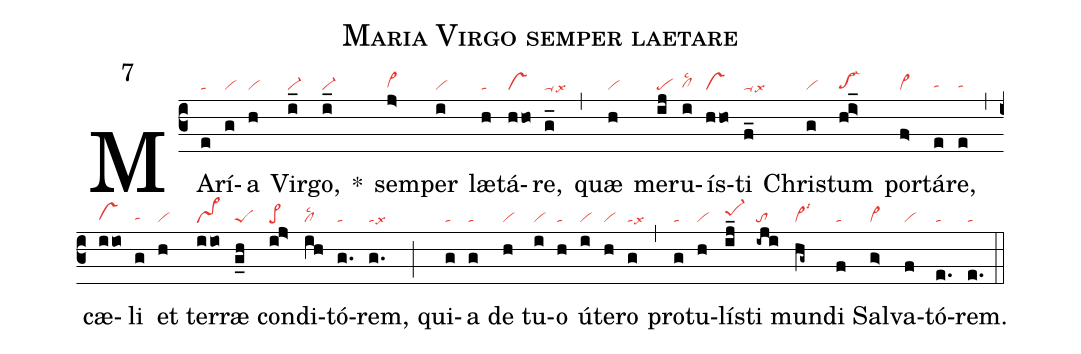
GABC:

name: Maria Virgo semper laetare;
mode: 7;
nabc-lines: 1;
%%
(c3)
MA(e|ta)rí(g|vi)a(h|vi) Vir(i_|vi-)go,(i_|vi-) *()
sem(j>|vi>hg)per(i|vi) læ(h|ta)tá(hho|vs)re,(g_|ta-lsx6) (,)
quæ(h|vi) me(ij|pe)ru(i|clhglsc2)ís(hho|vs)ti(f_|ta-lsx6) Chris(g|vi)tum(h!i>_|pe->hg) por(f>|vi>)tá(e|tahg)re,(e|tahg) (,)
cæ(iio|vshg)li(g|tahg) et(h|vi) ter(iio|vs>)ræ(g_h|peS) con(i!j>|pe>)di(ih|cllsc2)tó(g.|ta)rem,(g.|talsx6) (;)
qui(g|ta)a(g|ta) de(h|vi) tu(i|vi)o(h|ta) ú(i|vi)te(h|vi)ro(g|talsx6) (,)
pro(g|ta)tu(h|vi)lís(ij_|pe-1hi)ti(-iji|to) mun(hg~|vi>lsi3)di(f|ta) Sal(g>|vi>)va(f|vi)tó(e.|ta)rem.(e.|ta) (::)
